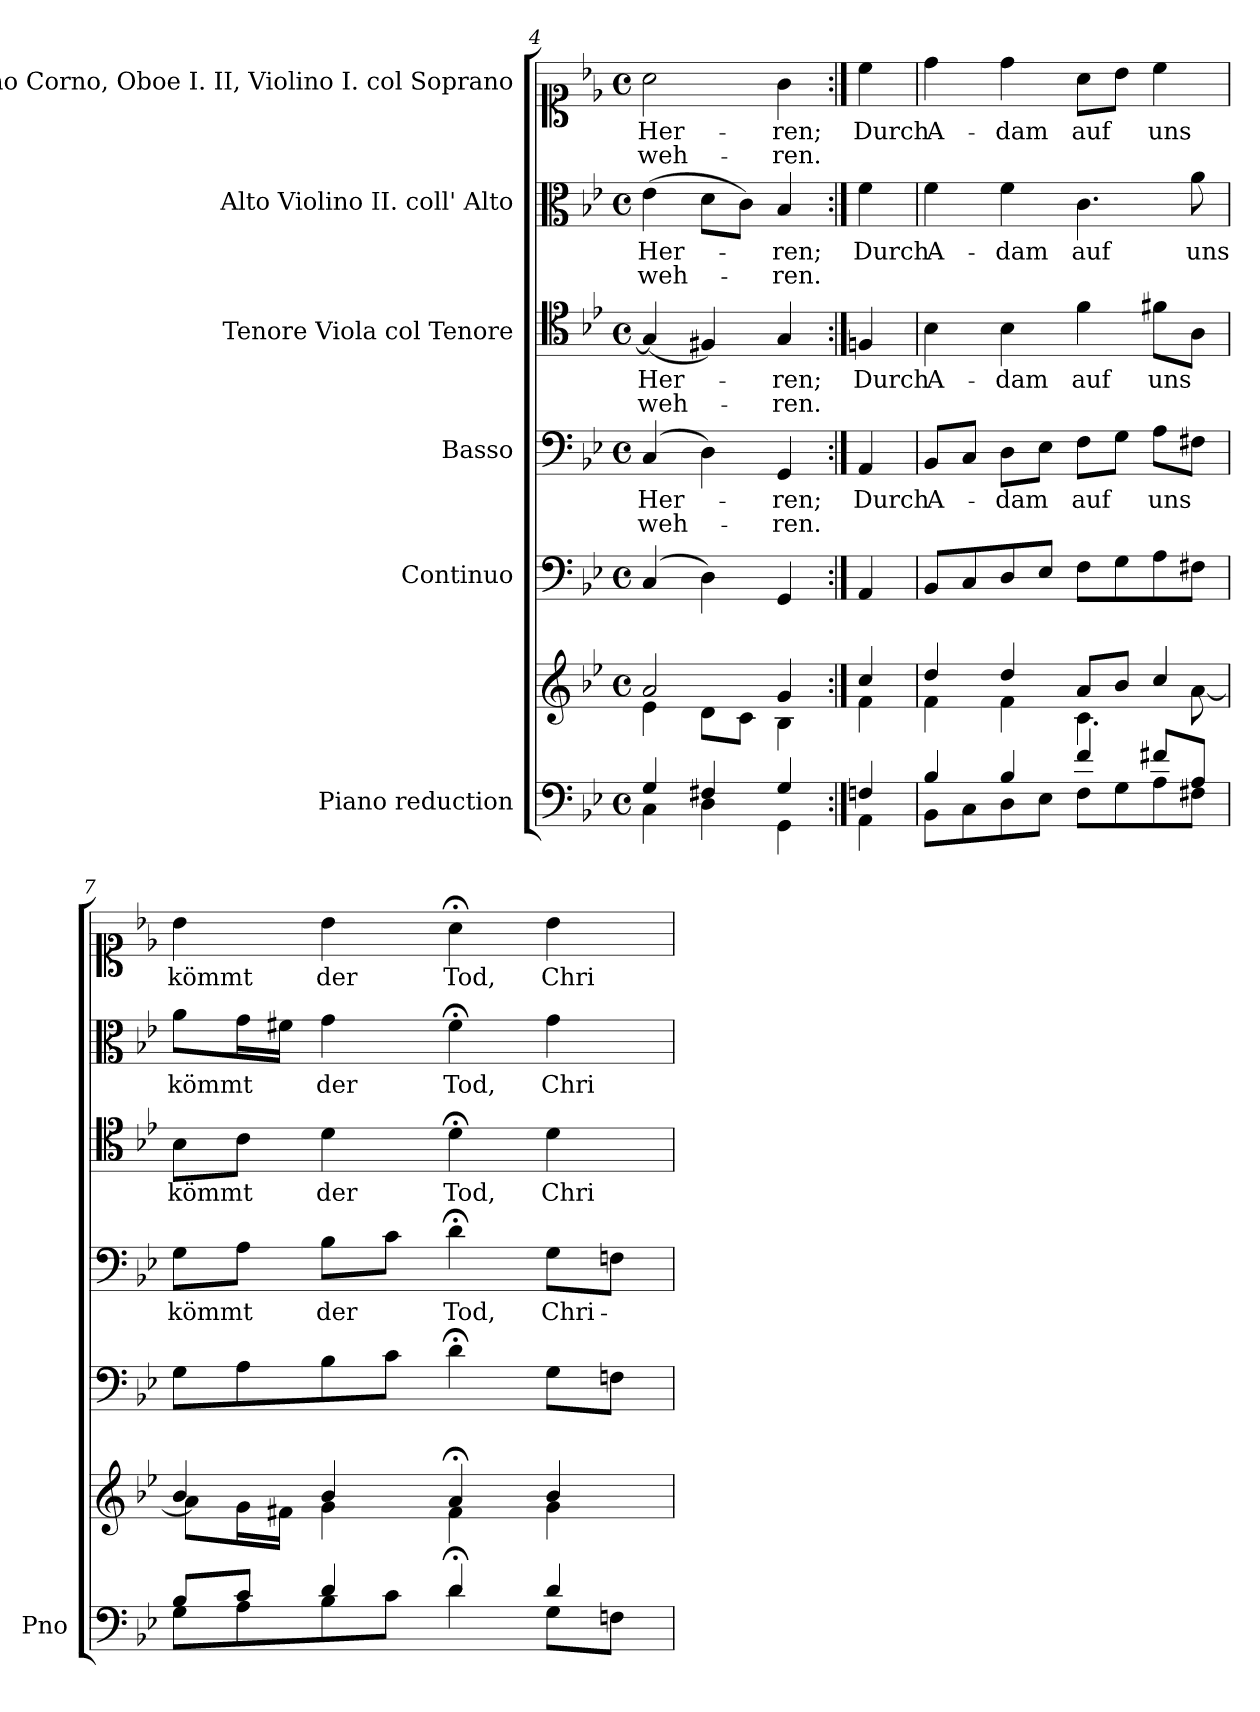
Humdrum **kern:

**kern	**kern	**kern	**kern	**text	**text	**kern	**text	**text	**kern	**text	**text	**kern	**text	**text
*part6	*part6	*part5	*part4	*part4	*part4	*part3	*part3	*part3	*part2	*part2	*part2	*part1	*part1	*part1
*staff7	*staff6	*staff5	*staff4	*staff4	*staff4	*staff3	*staff3	*staff3	*staff2	*staff2	*staff2	*staff1	*staff1	*staff1
*I"Piano reduction	*	*I"Continuo	*I"Basso	*	*	*I"Tenore Viola col Tenore	*	*	*I"Alto Violino II. coll' Alto	*	*	*I"Soprano Corno, Oboe I. II, Violino I. col Soprano	*	*
*I'Pno	*	*	*	*	*	*	*	*	*	*	*	*	*	*
!!LO:LB:g=z
*clefF4	*clefG2	*clefF4	*clefF4	*	*	*clefC4	*	*	*clefC3	*	*	*clefC1	*	*
*k[b-e-]	*k[b-e-]	*k[b-e-]	*k[b-e-]	*	*	*k[b-e-]	*	*	*k[b-e-]	*	*	*k[b-e-]	*	*
*M4/4	*M4/4	*M4/4	*M4/4	*	*	*M4/4	*	*	*M4/4	*	*	*M4/4	*	*
*met(c)	*met(c)	*met(c)	*met(c)	*	*	*met(c)	*	*	*met(c)	*	*	*met(c)	*	*
=4	=4	=4	=4	=4	=4	=4	=4	=4	=4	=4	=4	=4	=4	=4
*^	*^	*	*	*	*	*	*	*	*	*	*	*	*	*
!	!	!	!	!	!	!LO:LY:b	!LO:LY:b	!	!LO:LY:b	!LO:LY:b	!	!LO:LY:b	!LO:LY:b	!	!LO:LY:b	!LO:LY:b
4G/	4C\	2a/	4e-\	(>4C/	(>4C/	Her-	weh-	(<4G/]	Her-	weh-	(>4e-\	Her-	weh-	2a\	Her-	weh-
4F#X/	4D\	.	8d\L	4D\)	4D\)	.	.	4F#X/)	.	.	8d\L	.	.	.	.	.
.	.	.	8c\J	.	.	.	.	.	.	.	8c\J)	.	.	.	.	.
!	!	!	!	!	!	!LO:LY:b	!LO:LY:b	!	!LO:LY:b	!LO:LY:b	!	!LO:LY:b	!LO:LY:b	!	!LO:LY:b	!LO:LY:b
4G/	4GG\	4g/	4B-\	4GG/	4GG/	-ren;	-ren.	4G/	-ren;	-ren.	4B-/	-ren;	-ren.	4g\	-ren;	-ren.
=5:|!	=5:|!	=5:|!	=5:|!	=5:|!	=5:|!	=5:|!	=5:|!	=5:|!	=5:|!	=5:|!	=5:|!	=5:|!	=5:|!	=5:|!	=5:|!	=5:|!
!	!	!	!	!	!	!LO:LY:b	!	!	!LO:LY:b	!	!	!LO:LY:b	!	!	!LO:LY:b	!
4Fn/	4AA\	4cc/	4f\	4AA/	4AA/	Durch	.	4Fn/	Durch	.	4f\	Durch	.	4cc\	Durch	.
=6	=6	=6	=6	=6	=6	=6	=6	=6	=6	=6	=6	=6	=6	=6	=6	=6
!	!	!	!	!	!	!LO:LY:b	!	!	!LO:LY:b	!	!	!LO:LY:b	!	!	!LO:LY:b	!
4B-/	8BB-\L	4dd/	4f\	8BB-/L	8BB-/L	A-	.	4B-\	A-	.	4f\	A-	.	4dd\	A-	.
.	8C\	.	.	8C/	8C/J	.	.	.	.	.	.	.	.	.	.	.
!	!	!	!	!	!	!LO:LY:b	!	!	!LO:LY:b	!	!	!LO:LY:b	!	!	!LO:LY:b	!
4B-/	8D\	4dd/	4f\	8D/	8D\L	-dam	.	4B-\	-dam	.	4f\	-dam	.	4dd\	-dam	.
.	8E-\J	.	.	8E-/J	8E-\J	.	.	.	.	.	.	.	.	.	.	.
!	!	!	!	!	!	!LO:LY:b	!	!	!LO:LY:b	!	!	!LO:LY:b	!	!	!LO:LY:b	!
4f/	8F\L	8a/L	4.c\	8F\L	8F\L	auf	.	4f\	auf	.	4.c\	auf	.	8a\L	auf	.
.	8G\	8b-/J	.	8G\	8G\J	.	.	.	.	.	.	.	.	8b-\J	.	.
!	!	!	!	!	!	!LO:LY:b	!	!	!LO:LY:b	!	!	!	!	!	!LO:LY:b	!
8f#X/L	8A\	4cc/	.	8A\	8A\L	uns	.	8f#X\L	uns	.	.	.	.	4cc\	uns	.
!	!	!	!	!	!	!	!	!	!	!	!	!LO:LY:b	!	!	!	!
8A/J	8F#X\J	.	[8a\	8F#X\J	8F#X\J	.	.	8A\J	.	.	8a\	uns	.	.	.	.
=7	=7	=7	=7	=7	=7	=7	=7	=7	=7	=7	=7	=7	=7	=7	=7	=7
!	!	!	!	!	!	!LO:LY:b	!	!	!LO:LY:b	!	!	!LO:LY:b	!	!	!LO:LY:b	!
8B-/L	8G\L	4b-/	8a\L]	8G\L	8G\L	kömmt	.	8B-\L	kömmt	.	8a\L	kömmt	.	4b-\	kömmt	.
8c/J	8A\	.	16g\L	8A\	8A\J	.	.	8c\J	.	.	16g\L	.	.	.	.	.
.	.	.	16f#X\JJ	.	.	.	.	.	.	.	16f#X\JJ	.	.	.	.	.
!	!	!	!	!	!	!LO:LY:b	!	!	!LO:LY:b	!	!	!LO:LY:b	!	!	!LO:LY:b	!
4d/	8B-\	4b-/	4g\	8B-\	8B-\L	der	.	4d\	der	.	4g\	der	.	4b-\	der	.
.	8c\J	.	.	8c\J	8c\J	.	.	.	.	.	.	.	.	.	.	.
!	!	!	!	!	!	!LO:LY:b	!	!	!LO:LY:b	!	!	!LO:LY:b	!	!	!LO:LY:b	!
4d;/	4d\	4a;</	4f#\	4d;<\	4d;<\	Tod,	.	4d;<\	Tod,	.	4f#;<\	Tod,	.	4a;<\	Tod,	.
!	!	!	!	!	!	!LO:LY:b	!	!	!LO:LY:b	!	!	!LO:LY:b	!	!	!LO:LY:b	!
4d/	8G\L	4b-/	4g\	8G\L	8G\L	Chri-	.	4d\	Chri-	.	4g\	Chri-	.	4b-\	Chri-	.
.	8Fn\J	.	.	8Fn\J	8Fn\J	.	.	.	.	.	.	.	.	.	.	.
*v	*v	*	*	*	*	*	*	*	*	*	*	*	*	*	*	*
*	*v	*v	*	*	*	*	*	*	*	*	*	*	*	*	*
=	=	=	=	=	=	=	=	=	=	=	=	=	=	=
*-	*-	*-	*-	*-	*-	*-	*-	*-	*-	*-	*-	*-	*-	*-
